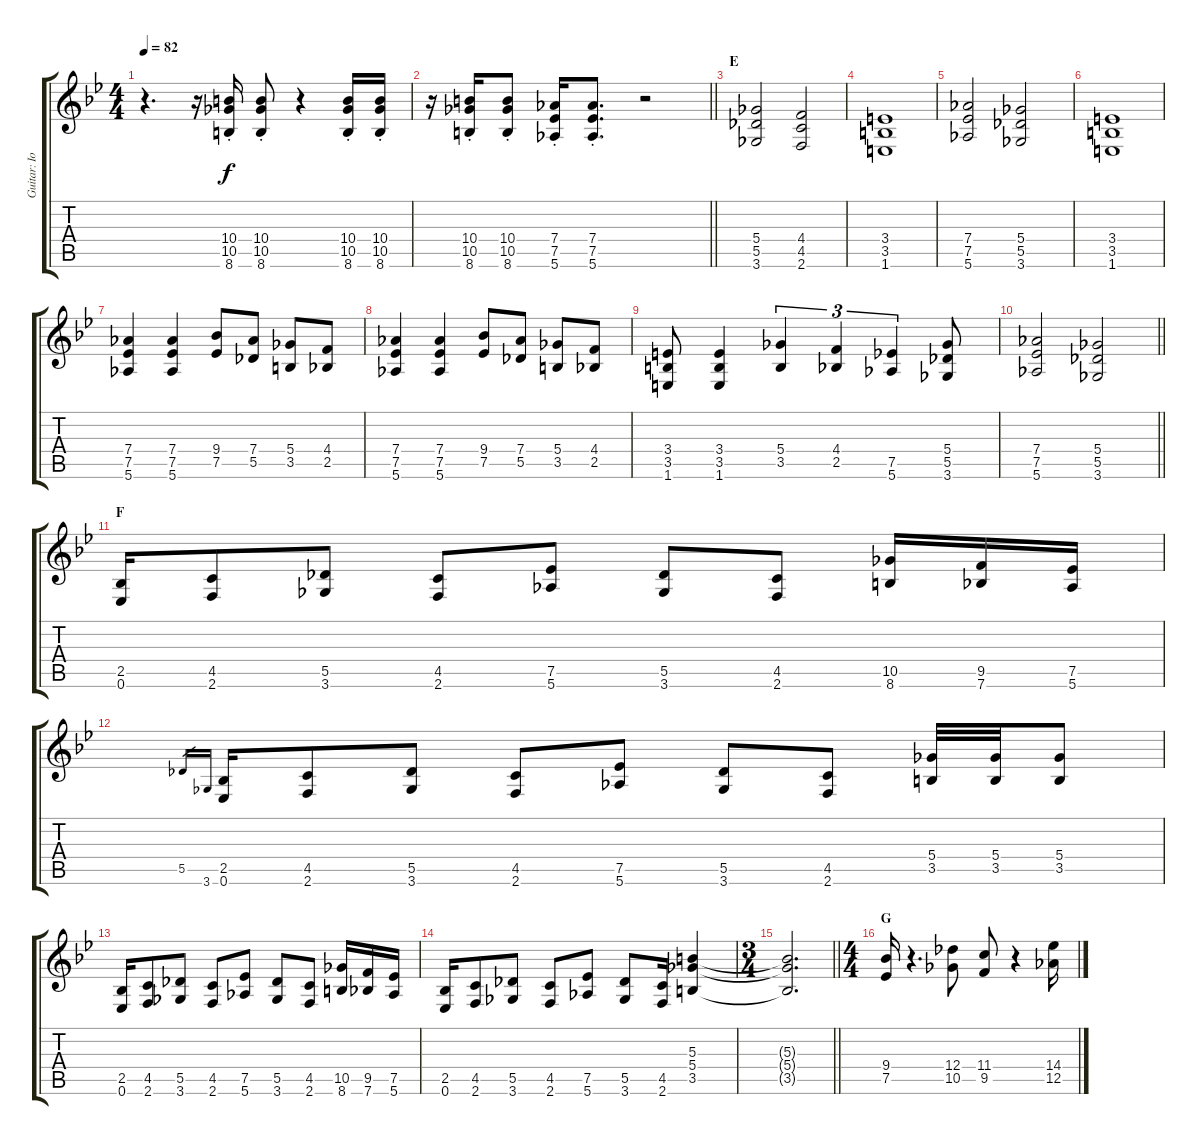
\track ("Guitar: IommI" "Guitar: Io") {instrument overdrivenguitar}
\staff {score tabs}
\tuning (Eb4 Bb3 Gb3 Db3 Ab2 Eb2) {hide}
\ts (4 4)
\tempo 82
\clef g2
\ks bb
r.4{d dy f} r.16 (10.4{st} 10.5{st} 8.6{st}).16 (10.4{st} 10.5{st} 8.6{st}).8 r.4 (10.4{st} 10.5{st} 8.6{st}).16 (10.4{st} 10.5{st} 8.6{st}).16 |
\barLineRight lightlight
r.16 (10.4{st} 10.5{st} 8.6{st}).16 (10.4{st} 10.5{st} 8.6{st}).8 (7.4{st} 7.5{st} 5.6{st}).16 (7.4{st} 7.5{st} 5.6{st}).8{d} r.2 |
\section ("" "E")
(5.4 5.5 3.6).2 (4.4 4.5 2.6).2 |
(3.4 3.5 1.6).1 |
(7.4 7.5 5.6).2 (5.4 5.5 3.6).2 |
(3.4 3.5 1.6).1 |
(7.4 7.5 5.6).4 (7.4 7.5 5.6).4 (9.4 7.5).8 (7.4 5.5).8 (5.4 3.5).8 (4.4 2.5).8 |
(7.4 7.5 5.6).4 (7.4 7.5 5.6).4 (9.4 7.5).8 (7.4 5.5).8 (5.4 3.5).8 (4.4 2.5).8 |
(3.4 3.5 1.6).8 (3.4 3.5 1.6).4 (5.4 3.5).4{tu (3 2)} (4.4 2.5).4{tu (3 2)} (7.5 5.6).4{tu (3 2)} (5.4 5.5 3.6).8 |
\barLineRight lightlight
(7.4 7.5 5.6).2 (5.4 5.5 3.6).2 |
\section ("" "F")
(2.5 0.6).16 (4.5 2.6).8 (5.5 3.6).8 (4.5 2.6).8 (7.5 5.6).8 (5.5 3.6).8 (4.5 2.6).8 (10.5 8.6).16 (9.5 7.6).16 (7.5 5.6).16 |
5.5.16{gr} 3.6.16{gr} (2.5 0.6).16 (4.5 2.6).8 (5.5 3.6).8 (4.5 2.6).8 (7.5 5.6).8 (5.5 3.6).8 (4.5 2.6).8 (5.4 3.5).32 (5.4 3.5).32 (5.4 3.5).8 |
(2.5 0.6).16 (4.5 2.6).8 (5.5 3.6).8 (4.5 2.6).8 (7.5 5.6).8 (5.5 3.6).8 (4.5 2.6).8 (10.5 8.6).16 (9.5 7.6).16 (7.5 5.6).16 |
(2.5 0.6).16 (4.5 2.6).8 (5.5 3.6).8 (4.5 2.6).8 (7.5 5.6).8 (5.5 3.6).8 (4.5 2.6).16 (5.3 5.4 3.5).4 |
\ts (3 4)
\barLineRight lightlight
(5.3{t} 5.4{t} 3.5{t}).2{d} |
\ts (4 4)
\section ("" "G")
(9.4 7.5).16 r.4{d} (12.4 10.5).8 (11.4 9.5).8 r.4 (14.4 12.5).16
